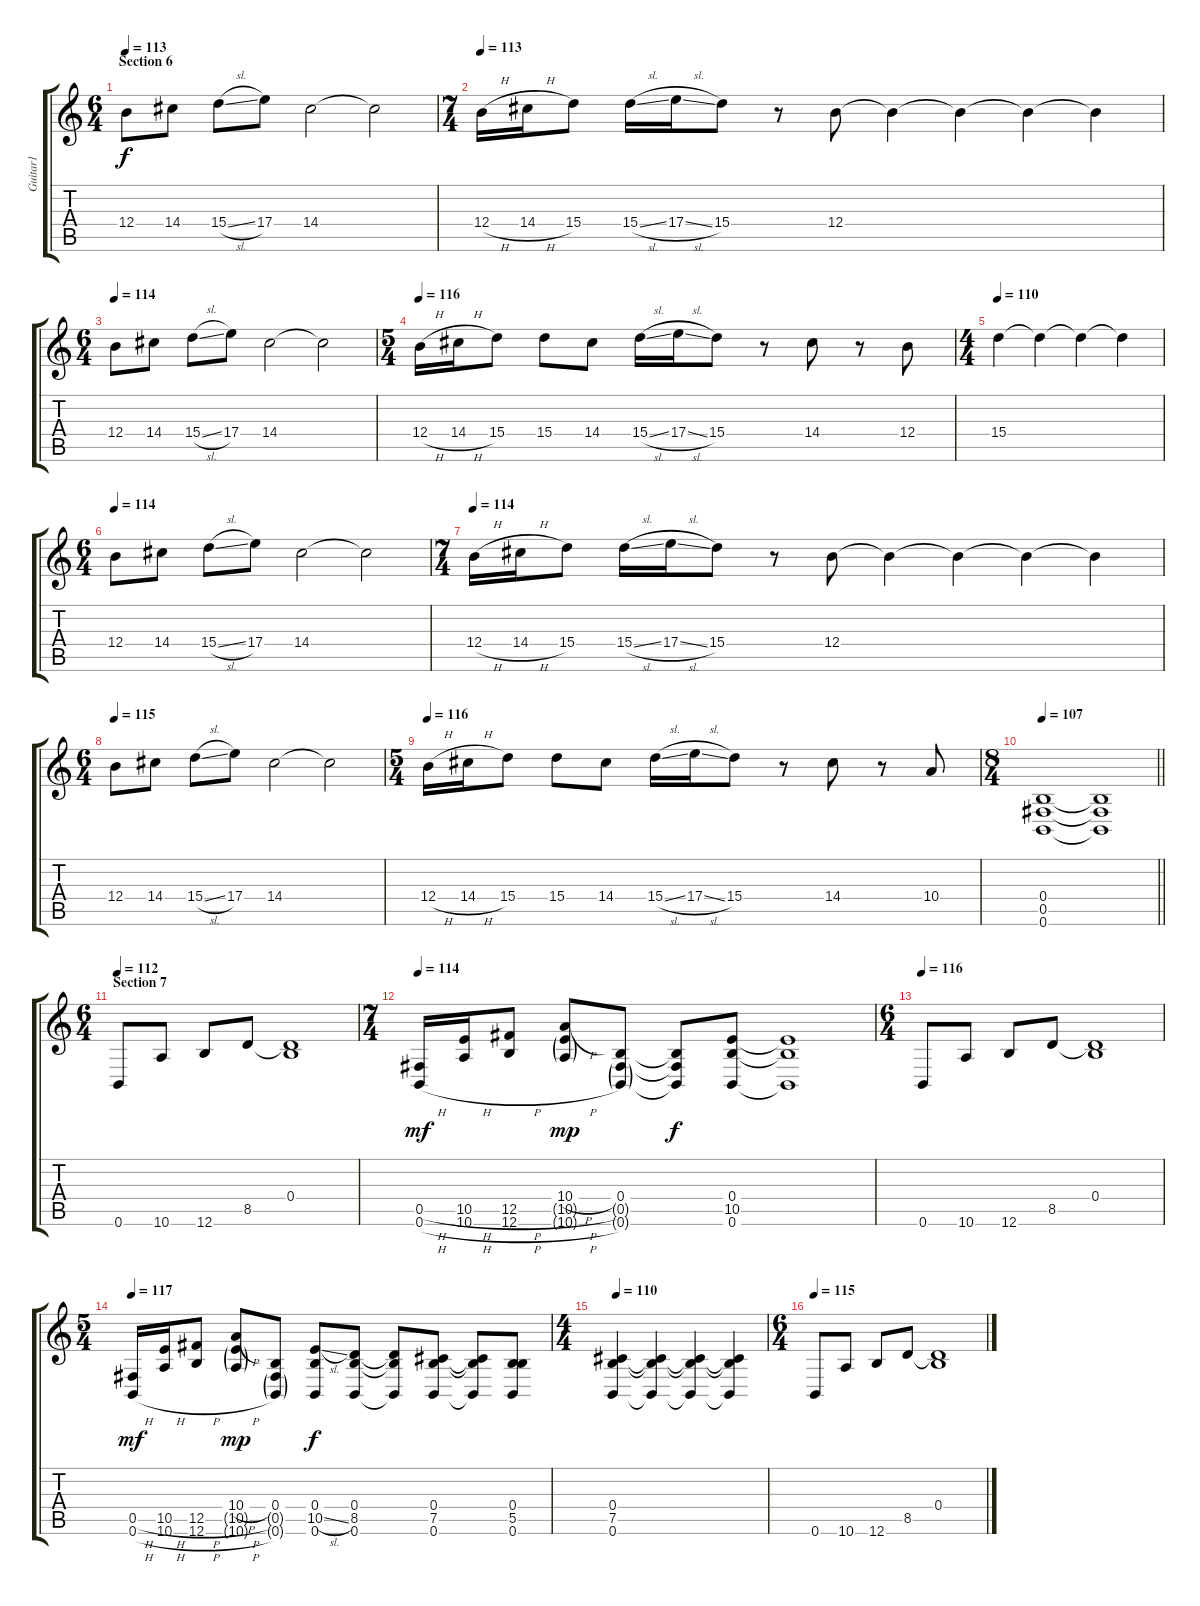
\track ("Guitar1" "Guitar1") {instrument overdrivenguitar}
\staff {score tabs}
\tuning (B3 Ab3 E3 B2 Gb2 B1) {hide}
\ts (6 4)
\section ("" "Section 6")
\tempo 113
\clef g2
\ks c
12.4.8{dy f} 14.4.8 15.4{sl}.8 17.4.8 14.4.2 14.4{t}.2 |
\ts (7 4)
\tempo 113
12.4{h}.16 14.4{h}.16 15.4.8 15.4{sl}.16 17.4{sl}.16 15.4.8 r.8 12.4.8 12.4{t}.4 12.4{t}.4 12.4{t}.4 12.4{t}.4 |
\ts (6 4)
\tempo 114
12.4.8 14.4.8 15.4{sl}.8 17.4.8 14.4.2 14.4{t}.2 |
\ts (5 4)
\tempo 116
12.4{h}.16 14.4{h}.16 15.4.8 15.4.8 14.4.8 15.4{sl}.16 17.4{sl}.16 15.4.8 r.8 14.4.8 r.8 12.4.8 |
\ts (4 4)
\tempo 110
15.4.4 15.4{t}.4 15.4{t}.4 15.4{t}.4 |
\ts (6 4)
\tempo 114
12.4.8 14.4.8 15.4{sl}.8 17.4.8 14.4.2 14.4{t}.2 |
\ts (7 4)
\tempo 114
12.4{h}.16 14.4{h}.16 15.4.8 15.4{sl}.16 17.4{sl}.16 15.4.8 r.8 12.4.8 12.4{t}.4 12.4{t}.4 12.4{t}.4 12.4{t}.4 |
\ts (6 4)
\tempo 115
12.4.8 14.4.8 15.4{sl}.8 17.4.8 14.4.2 14.4{t}.2 |
\ts (5 4)
\tempo 116
12.4{h}.16 14.4{h}.16 15.4.8 15.4.8 14.4.8 15.4{sl}.16 17.4{sl}.16 15.4.8 r.8 14.4.8 r.8 10.4.8 |
\ts (8 4)
\tempo 107
\barLineRight lightlight
(0.4 0.5 0.6).1{instrument overdrivenguitar} (0.4{t} 0.5{t} 0.6{t}).1 |
\ts (6 4)
\section ("" "Section 7")
\tempo 112
0.6.8 10.6.8 12.6.8 8.5.8 (0.4 8.5{t}).1 |
\ts (7 4)
\tempo 114
(0.5{h} 0.6{h}).16{dy mf} (10.5{h} 10.6{h}).16 (12.5{h} 12.6{h}).8 (10.4{h} 10.5{h g} 10.6{h g}).8{dy mp} (0.4 0.5{g} 0.6{g}).8 (0.4{t} 0.5{t} 0.6{t}).8{dy f} (0.4 10.5 0.6).8 (0.4{t} 10.5{t} 0.6{t}).1 |
\ts (6 4)
\tempo 116
0.6.8 10.6.8 12.6.8 8.5.8 (0.4 8.5{t}).1 |
\ts (5 4)
\tempo 117
(0.5{h} 0.6{h}).16{dy mf} (10.5{h} 10.6{h}).16 (12.5{h} 12.6{h}).8 (10.4{h} 10.5{h g} 10.6{h g}).8{dy mp} (0.4 0.5{g} 0.6{g}).8 (0.4 10.5{sl} 0.6).8{dy f} (0.4 8.5 0.6).8 (0.4{t} 8.5{t} 0.6{t}).8 (0.4 7.5 0.6).8 (0.4{t} 7.5{t} 0.6{t}).8 (0.4 5.5 0.6).8 |
\ts (4 4)
\tempo 110
(0.4 7.5 0.6).4 (0.4{t} 7.5{t} 0.6{t}).4 (0.4{t} 7.5{t} 0.6{t}).4 (0.4{t} 7.5{t} 0.6{t}).4 |
\ts (6 4)
\tempo 115
0.6.8 10.6.8 12.6.8 8.5.8 (0.4 8.5{t}).1
